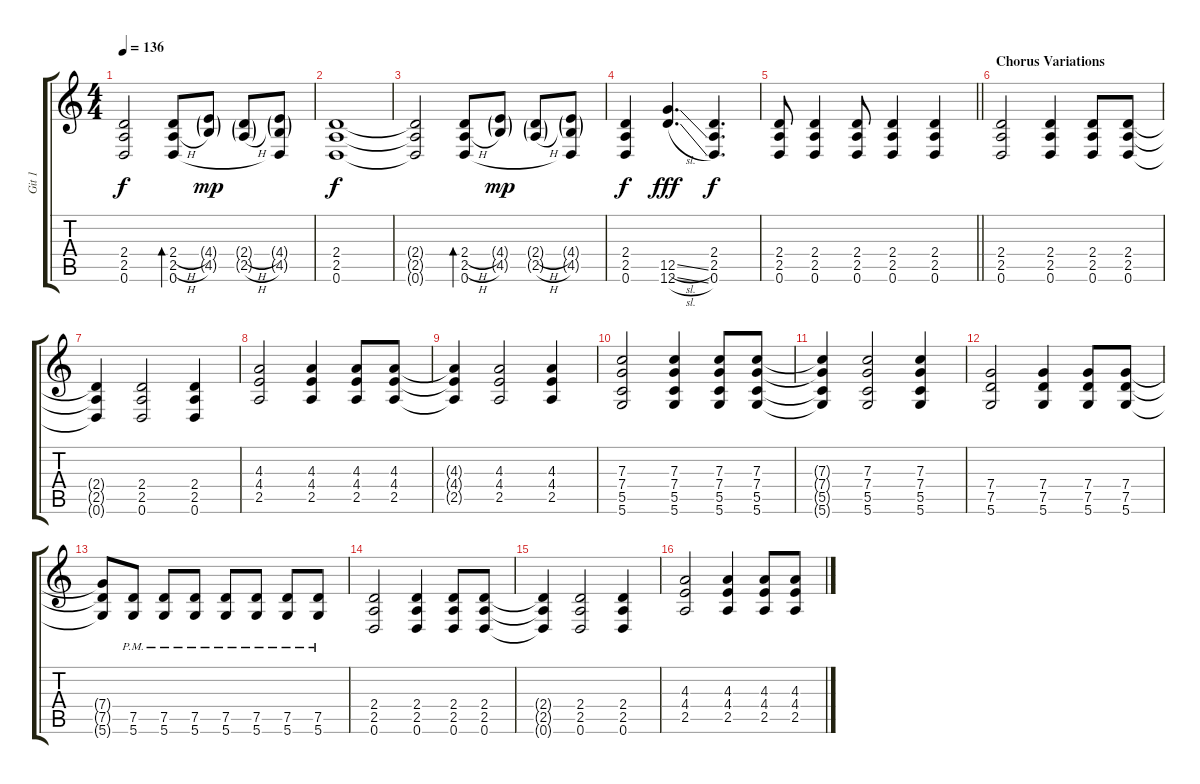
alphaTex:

\track ("Git 1" "Git 1") {instrument distortionguitar}
\staff {score tabs}
\tuning (D4 A3 F3 C3 G2 D2) {hide}
\ts (4 4)
\tempo 136
\clef g2
\ks c
(2.4{t} 2.5{t} 0.6{t}).2{dy f} (2.4{h} 2.5{h} 0.6).8{bd 480} (4.4{g} 4.5{g}).8{dy mp} (2.4{h g} 2.5{h g}).8 (4.4{g} 4.5{g} 0.6{t}).8 |
(2.4 2.5 0.6).1{dy f} |
(2.4{t} 2.5{t} 0.6{t}).2 (2.4{h} 2.5{h} 0.6).8{bd 480} (4.4{g} 4.5{g}).8{dy mp} (2.4{h g} 2.5{h g}).8 (4.4{g} 4.5{g} 0.6{t}).8 |
(2.4 2.5 0.6).4{dy f instrument distortionguitar} (12.5{sl} 12.6{sl}).4{d dy fff} (2.4 2.5 0.6).4{d dy f} |
\barLineRight lightlight
(2.4 2.5 0.6).8 (2.4 2.5 0.6).4 (2.4 2.5 0.6).8 (2.4 2.5 0.6).4 (2.4 2.5 0.6).4 |
\section ("" "Chorus Variations")
(2.4 2.5 0.6).2 (2.4 2.5 0.6).4 (2.4 2.5 0.6).8 (2.4 2.5 0.6).8 |
(2.4{t} 2.5{t} 0.6{t}).4 (2.4 2.5 0.6).2 (2.4 2.5 0.6).4 |
(4.3 4.4 2.5).2 (4.3 4.4 2.5).4 (4.3 4.4 2.5).8 (4.3 4.4 2.5).8 |
(4.3{t} 4.4{t} 2.5{t}).4 (4.3 4.4 2.5).2 (4.3 4.4 2.5).4 |
(7.3 7.4 5.5 5.6).2 (7.3 7.4 5.5 5.6).4 (7.3 7.4 5.5 5.6).8 (7.3 7.4 5.5 5.6).8 |
(7.3{t} 7.4{t} 5.5{t} 5.6{t}).4 (7.3 7.4 5.5 5.6).2 (7.3 7.4 5.5 5.6).4 |
(7.4 7.5 5.6).2 (7.4 7.5 5.6).4 (7.4 7.5 5.6).8 (7.4 7.5 5.6).8 |
(7.4{t} 7.5{t} 5.6{t}).8 (7.5{pm} 5.6{pm}).8 (7.5{pm} 5.6{pm}).8 (7.5{pm} 5.6{pm}).8 (7.5{pm} 5.6{pm}).8 (7.5{pm} 5.6{pm}).8 (7.5{pm} 5.6{pm}).8 (7.5{pm} 5.6{pm}).8 |
(2.4 2.5 0.6).2 (2.4 2.5 0.6).4 (2.4 2.5 0.6).8 (2.4 2.5 0.6).8 |
(2.4{t} 2.5{t} 0.6{t}).4 (2.4 2.5 0.6).2 (2.4 2.5 0.6).4 |
(4.3 4.4 2.5).2 (4.3 4.4 2.5).4 (4.3 4.4 2.5).8 (4.3 4.4 2.5).8
